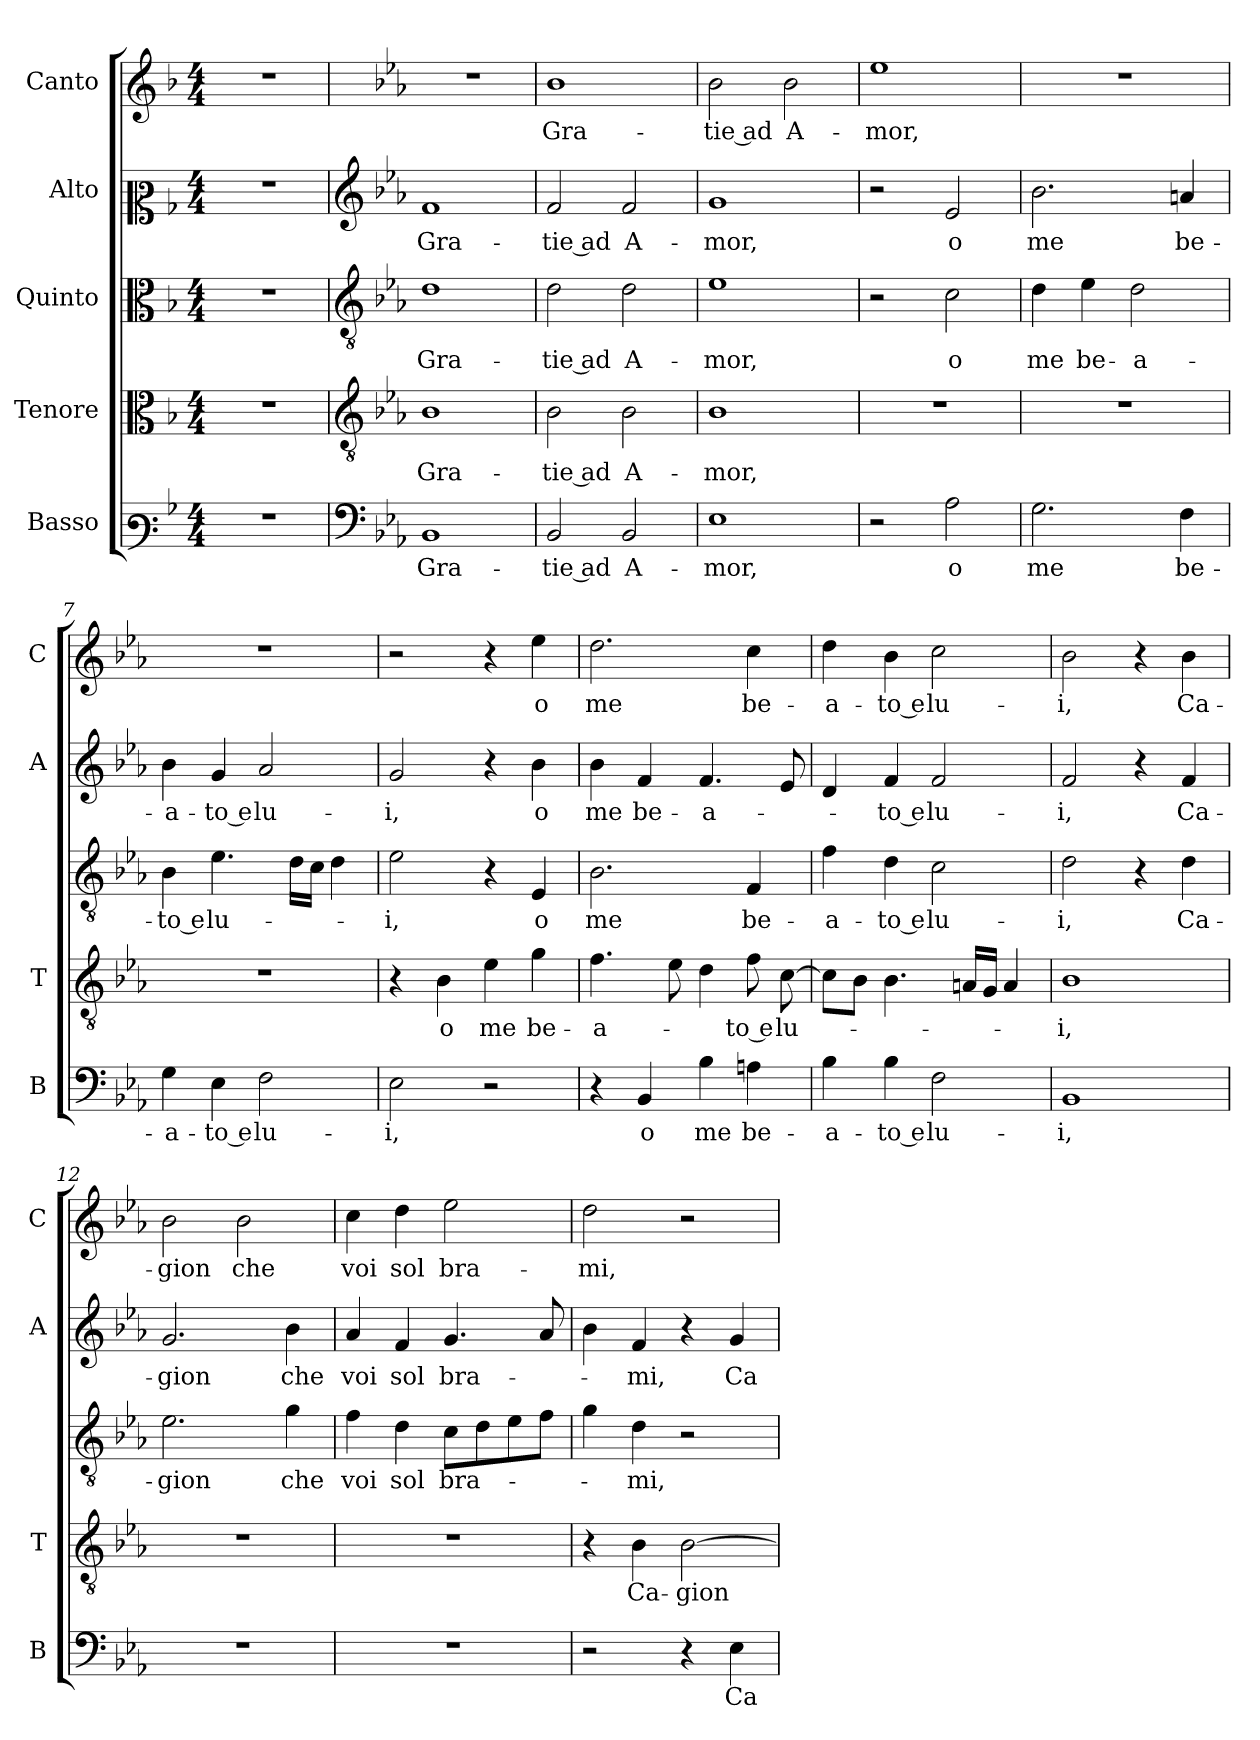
**kern	**text	**kern	**text	**kern	**text	**kern	**text	**kern	**text
*part5	*part5	*part4	*part4	*part3	*part3	*part2	*part2	*part1	*part1
*staff5	*staff5	*staff4	*staff4	*staff3	*staff3	*staff2	*staff2	*staff1	*staff1
*I"Basso	*	*I"Tenore	*	*I"Quinto	*	*I"Alto	*	*I"Canto	*
*I'B	*	*I'T	*	*	*	*I'A	*	*I'C	*
*clefF3	*	*clefC3	*	*clefC3	*	*clefC2	*	*clefG2	*
*k[b-]	*	*k[b-]	*	*k[b-]	*	*k[b-]	*	*k[b-]	*
*F:	*	*F:	*	*F:	*	*F:	*	*F:	*
*M4/4	*	*M4/4	*	*M4/4	*	*M4/4	*	*M4/4	*
=1	=1	=1	=1	=1	=1	=1	=1	=1	=1
1r	.	1r	.	1r	.	1r	.	1r	.
=2	=2	=2	=2	=2	=2	=2	=2	=2	=2
*clefF4	*	*clefGv2	*	*clefGv2	*	*clefG2	*	*	*
*k[b-e-a-]	*	*k[b-e-a-]	*	*k[b-e-a-]	*	*k[b-e-a-]	*	*k[b-e-a-]	*
*E-:	*	*E-:	*	*E-:	*	*E-:	*	*E-:	*
!	!LO:LY:b	!	!LO:LY:b	!	!LO:LY:b	!	!LO:LY:b	!	!
1BB-	Gra-	1B-	Gra-	1d	Gra-	1f	Gra-	1r	.
=3	=3	=3	=3	=3	=3	=3	=3	=3	=3
!	!LO:LY:b	!	!LO:LY:b	!	!LO:LY:b	!	!LO:LY:b	!	!LO:LY:b
2BB-/	-tie ad	2B-\	-tie ad	2d\	-tie ad	2f/	-tie ad	1b-	Gra-
!	!LO:LY:b	!	!LO:LY:b	!	!LO:LY:b	!	!LO:LY:b	!	!
2BB-/	A-	2B-\	A-	2d\	A-	2f/	A-	.	.
=4	=4	=4	=4	=4	=4	=4	=4	=4	=4
!	!LO:LY:b	!	!LO:LY:b	!	!LO:LY:b	!	!LO:LY:b	!	!LO:LY:b
1E-	-mor,	1B-	-mor,	1e-	-mor,	1g	-mor,	2b-\	-tie ad
!	!	!	!	!	!	!	!	!	!LO:LY:b
.	.	.	.	.	.	.	.	2b-\	A-
=5	=5	=5	=5	=5	=5	=5	=5	=5	=5
!	!	!	!	!	!	!	!	!	!LO:LY:b
2r	.	1r	.	2r	.	2r	.	1ee-	-mor,
!	!LO:LY:b	!	!	!	!LO:LY:b	!	!LO:LY:b	!	!
2A-\	o	.	.	2c\	o	2e-/	o	.	.
=6	=6	=6	=6	=6	=6	=6	=6	=6	=6
!	!LO:LY:b	!	!	!	!LO:LY:b	!	!LO:LY:b	!	!
2.G\	me	1r	.	4d\	me	2.b-\	me	1r	.
!	!	!	!	!	!LO:LY:b	!	!	!	!
.	.	.	.	4e-\	be-	.	.	.	.
!	!	!	!	!	!LO:LY:b	!	!	!	!
.	.	.	.	2d\	-a-	.	.	.	.
!	!LO:LY:b	!	!	!	!	!	!LO:LY:b	!	!
4F\	be-	.	.	.	.	4an/	be-	.	.
=7	=7	=7	=7	=7	=7	=7	=7	=7	=7
!	!LO:LY:b	!	!	!	!LO:LY:b	!	!LO:LY:b	!	!
4G\	-a-	1r	.	4B-\	-to e	4b-\	-a-	1r	.
!	!LO:LY:b	!	!	!	!LO:LY:b	!	!LO:LY:b	!	!
4E-\	-to e	.	.	4.e-\	lu-	4g/	-to e	.	.
!	!LO:LY:b	!	!	!	!	!	!LO:LY:b	!	!
2F\	lu-	.	.	.	.	2a-/	lu-	.	.
.	.	.	.	16d\LL	.	.	.	.	.
.	.	.	.	16c\JJ	.	.	.	.	.
.	.	.	.	4d\	.	.	.	.	.
=8	=8	=8	=8	=8	=8	=8	=8	=8	=8
!	!LO:LY:b	!	!	!	!LO:LY:b	!	!LO:LY:b	!	!
2E-\	-i,	4r	.	2e-\	-i,	2g/	-i,	2r	.
!	!	!	!LO:LY:b	!	!	!	!	!	!
.	.	4B-\	o	.	.	.	.	.	.
!	!	!	!LO:LY:b	!	!	!	!	!	!
2r	.	4e-\	me	4r	.	4r	.	4r	.
!	!	!	!LO:LY:b	!	!LO:LY:b	!	!LO:LY:b	!	!LO:LY:b
.	.	4g\	be-	4E-/	o	4b-\	o	4ee-\	o
!!LO:LB:g=z
=9	=9	=9	=9	=9	=9	=9	=9	=9	=9
!	!	!	!LO:LY:b	!	!LO:LY:b	!	!LO:LY:b	!	!LO:LY:b
4r	.	4.f\	-a-	2.B-\	me	4b-\	me	2.dd\	me
!	!LO:LY:b	!	!	!	!	!	!LO:LY:b	!	!
4BB-/	o	.	.	.	.	4f/	be-	.	.
.	.	8e-\	.	.	.	.	.	.	.
!	!LO:LY:b	!	!	!	!	!	!LO:LY:b	!	!
4B-\	me	4d\	.	.	.	4.f/	-a-	.	.
!	!LO:LY:b	!	!LO:LY:b	!	!LO:LY:b	!	!	!	!LO:LY:b
4An\	be-	8f\	-to e	4F/	be-	.	.	4cc\	be-
!	!	!	!LO:LY:b	!	!	!	!	!	!
.	.	[8c\	lu-	.	.	8e-/	.	.	.
=10	=10	=10	=10	=10	=10	=10	=10	=10	=10
!	!LO:LY:b	!	!	!	!LO:LY:b	!	!	!	!LO:LY:b
4B-\	-a-	8c\L]	.	4f\	-a-	4d/	.	4dd\	-a-
.	.	8B-\J	.	.	.	.	.	.	.
!	!LO:LY:b	!	!	!	!LO:LY:b	!	!LO:LY:b	!	!LO:LY:b
4B-\	-to e	4.B-\	.	4d\	-to e	4f/	-to e	4b-\	-to e
!	!LO:LY:b	!	!	!	!LO:LY:b	!	!LO:LY:b	!	!LO:LY:b
2F\	lu-	.	.	2c\	lu-	2f/	lu-	2cc\	lu-
.	.	16An/LL	.	.	.	.	.	.	.
.	.	16G/JJ	.	.	.	.	.	.	.
.	.	4A/	.	.	.	.	.	.	.
=11	=11	=11	=11	=11	=11	=11	=11	=11	=11
!	!LO:LY:b	!	!LO:LY:b	!	!LO:LY:b	!	!LO:LY:b	!	!LO:LY:b
1BB-	-i,	1B-	-i,	2d\	-i,	2f/	-i,	2b-\	-i,
.	.	.	.	4r	.	4r	.	4r	.
!	!	!	!	!	!LO:LY:b	!	!LO:LY:b	!	!LO:LY:b
.	.	.	.	4d\	Ca-	4f/	Ca-	4b-\	Ca-
=12	=12	=12	=12	=12	=12	=12	=12	=12	=12
!	!	!	!	!	!LO:LY:b	!	!LO:LY:b	!	!LO:LY:b
1r	.	1r	.	2.e-\	-gion	2.g/	-gion	2b-\	-gion
!	!	!	!	!	!	!	!	!	!LO:LY:b
.	.	.	.	.	.	.	.	2b-\	che
!	!	!	!	!	!LO:LY:b	!	!LO:LY:b	!	!
.	.	.	.	4g\	che	4b-\	che	.	.
=13	=13	=13	=13	=13	=13	=13	=13	=13	=13
!	!	!	!	!	!LO:LY:b	!	!LO:LY:b	!	!LO:LY:b
1r	.	1r	.	4f\	voi	4a-/	voi	4cc\	voi
!	!	!	!	!	!LO:LY:b	!	!LO:LY:b	!	!LO:LY:b
.	.	.	.	4d\	sol	4f/	sol	4dd\	sol
!	!	!	!	!	!LO:LY:b	!	!LO:LY:b	!	!LO:LY:b
.	.	.	.	8c\L	bra-	4.g/	bra-	2ee-\	bra-
.	.	.	.	8d\	.	.	.	.	.
.	.	.	.	8e-\	.	.	.	.	.
.	.	.	.	8f\J	.	8a-/	.	.	.
=14	=14	=14	=14	=14	=14	=14	=14	=14	=14
!	!	!	!	!	!	!	!	!	!LO:LY:b
2r	.	4r	.	4g\	.	4b-\	.	2dd\	-mi,
!	!	!	!LO:LY:b	!	!LO:LY:b	!	!LO:LY:b	!	!
.	.	4B-\	Ca-	4d\	-mi,	4f/	-mi,	.	.
!	!	!	!LO:LY:b	!	!	!	!	!	!
4r	.	[2B-\	-gion	2r	.	4r	.	2r	.
!	!LO:LY:b	!	!	!	!	!	!LO:LY:b	!	!
4E-\	Ca-	.	.	.	.	4g/	Ca-	.	.
=	=	=	=	=	=	=	=	=	=
*-	*-	*-	*-	*-	*-	*-	*-	*-	*-
